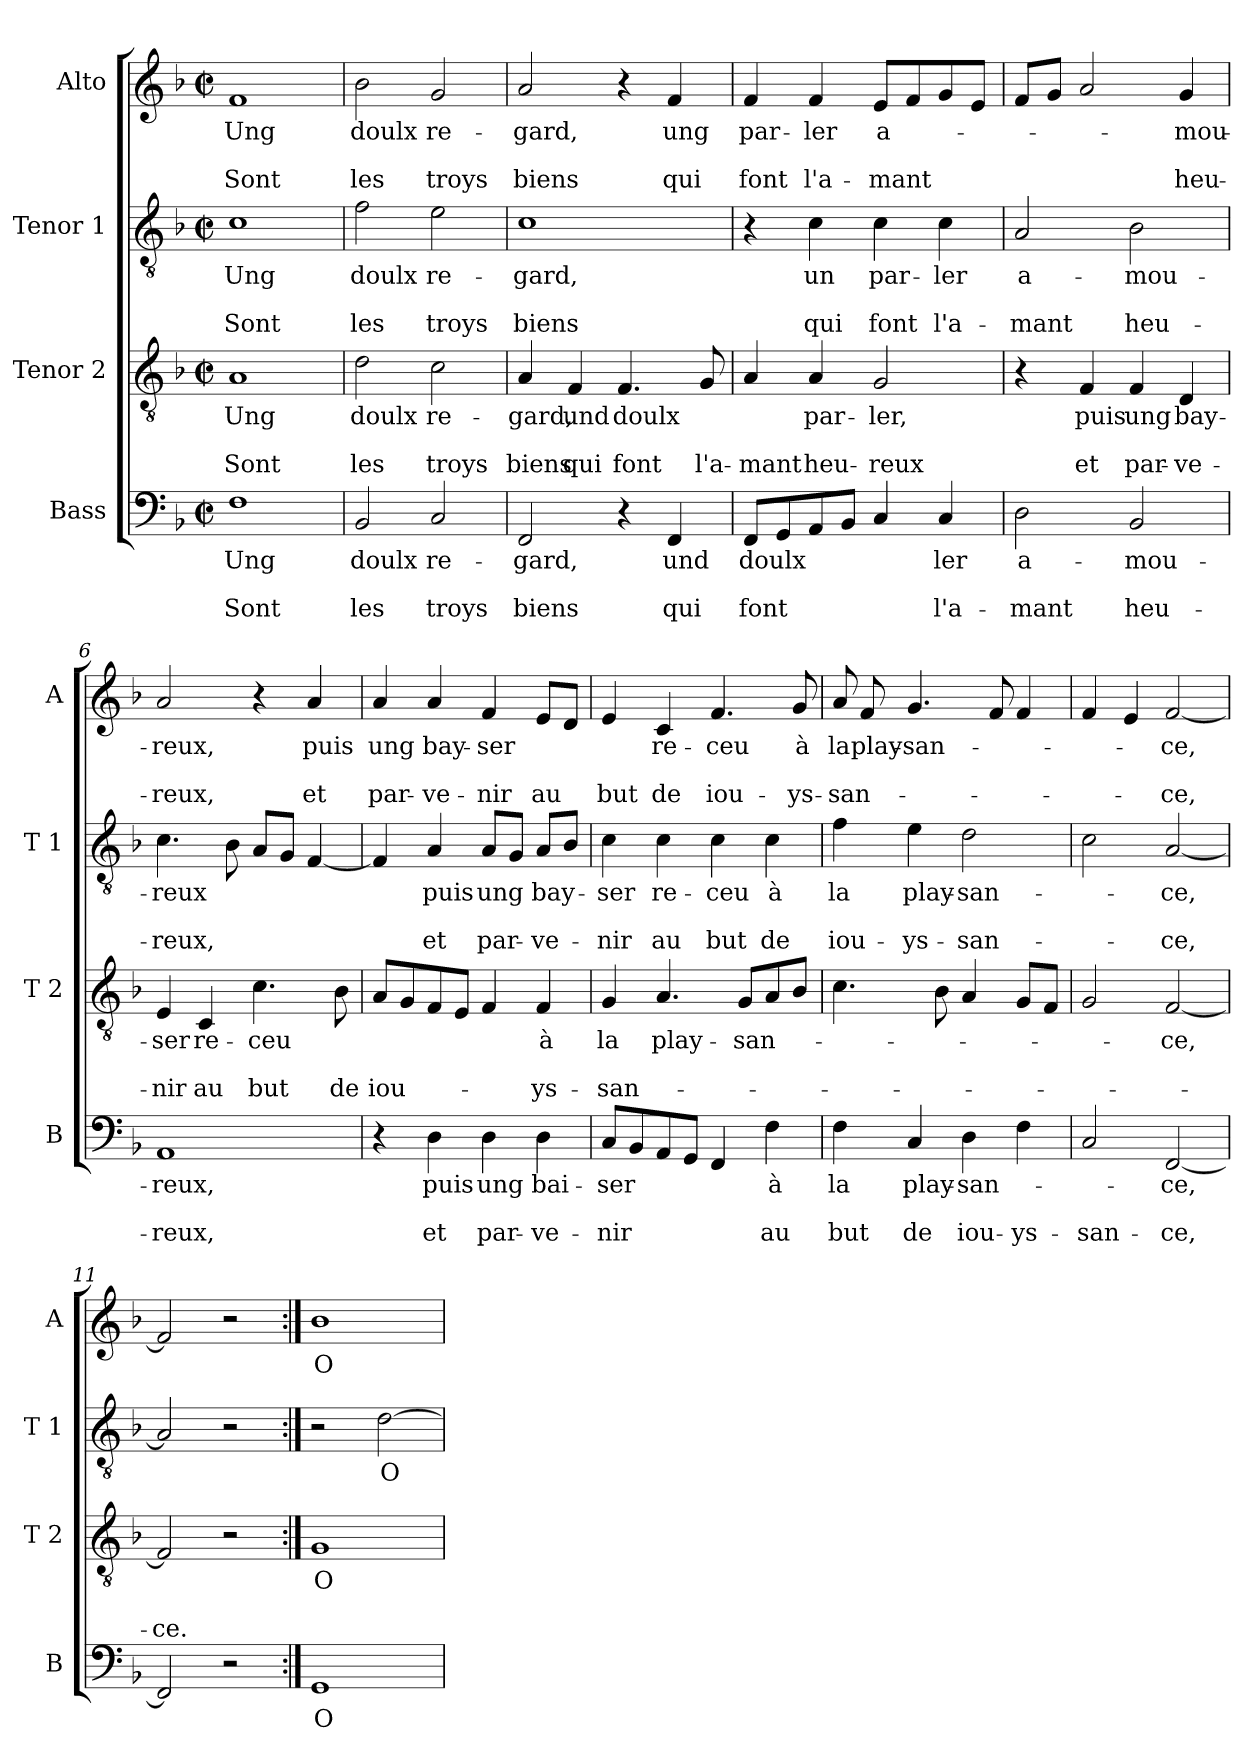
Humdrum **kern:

**kern	**text	**text	**text	**kern	**text	**text	**text	**kern	**text	**text	**text	**kern	**text	**text	**text
*part4	*part4	*part4	*part4	*part3	*part3	*part3	*part3	*part2	*part2	*part2	*part2	*part1	*part1	*part1	*part1
*staff4	*staff4	*staff4	*staff4	*staff3	*staff3	*staff3	*staff3	*staff2	*staff2	*staff2	*staff2	*staff1	*staff1	*staff1	*staff1
*I"Bass	*	*	*	*I"Tenor 2	*	*	*	*I"Tenor 1	*	*	*	*I"Alto	*	*	*
*I'B	*	*	*	*I'T 2	*	*	*	*I'T 1	*	*	*	*I'A	*	*	*
*clefF4	*	*	*	*clefGv2	*	*	*	*clefGv2	*	*	*	*clefG2	*	*	*
*k[b-]	*	*	*	*k[b-]	*	*	*	*k[b-]	*	*	*	*k[b-]	*	*	*
*F:	*	*	*	*F:	*	*	*	*F:	*	*	*	*F:	*	*	*
*M2/2	*	*	*	*M2/2	*	*	*	*M2/2	*	*	*	*M2/2	*	*	*
*met(c|)	*	*	*	*met(c|)	*	*	*	*met(c|)	*	*	*	*met(c|)	*	*	*
=1	=1	=1	=1	=1	=1	=1	=1	=1	=1	=1	=1	=1	=1	=1	=1
!	!LO:LY:b	!	!LO:LY:b	!	!LO:LY:b	!	!LO:LY:b	!	!LO:LY:b	!	!LO:LY:b	!	!LO:LY:b	!	!LO:LY:b
1F	Ung	.	Sont	1A	Ung	.	Sont	1c	Ung	.	Sont	1f	Ung	.	Sont
=2	=2	=2	=2	=2	=2	=2	=2	=2	=2	=2	=2	=2	=2	=2	=2
!	!LO:LY:b	!	!LO:LY:b	!	!LO:LY:b	!	!LO:LY:b	!	!LO:LY:b	!	!LO:LY:b	!	!LO:LY:b	!	!LO:LY:b
2BB-/	doulx	.	les	2d\	doulx	.	les	2f\	doulx	.	les	2b-\	doulx	.	les
!	!LO:LY:b	!	!LO:LY:b	!	!LO:LY:b	!	!LO:LY:b	!	!LO:LY:b	!	!LO:LY:b	!	!LO:LY:b	!	!LO:LY:b
2C/	re-	.	troys	2c\	re-	.	troys	2e\	re-	.	troys	2g/	re-	.	troys
=3	=3	=3	=3	=3	=3	=3	=3	=3	=3	=3	=3	=3	=3	=3	=3
!	!LO:LY:b	!	!LO:LY:b	!	!LO:LY:b	!	!LO:LY:b	!	!LO:LY:b	!	!LO:LY:b	!	!LO:LY:b	!	!LO:LY:b
2FF/	-gard,	.	biens	4A/	-gard,	.	biens	1c	-gard,	.	biens	2a/	-gard,	.	biens
!	!	!	!	!	!LO:LY:b	!	!LO:LY:b	!	!	!	!	!	!	!	!
.	.	.	.	4F/	und	.	qui	.	.	.	.	.	.	.	.
!	!	!	!	!	!LO:LY:b	!	!LO:LY:b	!	!	!	!	!	!	!	!
4r	.	.	.	4.F/	doulx	.	font	.	.	.	.	4r	.	.	.
!	!LO:LY:b	!	!LO:LY:b	!	!	!	!	!	!	!	!	!	!LO:LY:b	!	!LO:LY:b
4FF/	und	.	qui	.	.	.	.	.	.	.	.	4f/	ung	.	qui
!	!	!	!	!	!	!	!LO:LY:b	!	!	!	!	!	!	!	!
.	.	.	.	8G/	.	.	l'a-	.	.	.	.	.	.	.	.
=4	=4	=4	=4	=4	=4	=4	=4	=4	=4	=4	=4	=4	=4	=4	=4
!	!LO:LY:b	!	!LO:LY:b	!	!	!	!LO:LY:b	!	!	!	!	!	!LO:LY:b	!	!LO:LY:b
8FF/L	doulx	.	font	4A/	.	.	-mant	4r	.	.	.	4f/	par-	.	font
8GG/	.	.	.	.	.	.	.	.	.	.	.	.	.	.	.
!	!	!	!	!	!LO:LY:b	!	!LO:LY:b	!	!LO:LY:b	!	!LO:LY:b	!	!LO:LY:b	!	!LO:LY:b
8AA/	.	.	.	4A/	par-	.	heu-	4c\	un	.	qui	4f/	-ler	.	l'a-
8BB-/J	.	.	.	.	.	.	.	.	.	.	.	.	.	.	.
!	!	!	!	!	!LO:LY:b	!	!LO:LY:b	!	!LO:LY:b	!	!LO:LY:b	!	!LO:LY:b	!	!LO:LY:b
4C/	.	.	.	2G/	-ler,	.	-reux	4c\	par-	.	font	8e/L	a-	.	-mant
.	.	.	.	.	.	.	.	.	.	.	.	8f/	.	.	.
!	!LO:LY:b	!	!LO:LY:b	!	!	!	!	!	!LO:LY:b	!	!LO:LY:b	!	!	!	!
4C/	-ler	.	l'a-	.	.	.	.	4c\	-ler	.	l'a-	8g/	.	.	.
.	.	.	.	.	.	.	.	.	.	.	.	8e/J	.	.	.
=5	=5	=5	=5	=5	=5	=5	=5	=5	=5	=5	=5	=5	=5	=5	=5
!	!LO:LY:b	!	!LO:LY:b	!	!	!	!	!	!LO:LY:b	!	!LO:LY:b	!	!	!	!
2D\	a-	.	-mant	4r	.	.	.	2A/	a-	.	-mant	8f/L	.	.	.
.	.	.	.	.	.	.	.	.	.	.	.	8g/J	.	.	.
!	!	!	!	!	!LO:LY:b	!	!LO:LY:b	!	!	!	!	!	!	!	!
.	.	.	.	4F/	puis	.	et	.	.	.	.	2a/	.	.	.
!	!LO:LY:b	!	!LO:LY:b	!	!LO:LY:b	!	!LO:LY:b	!	!LO:LY:b	!	!LO:LY:b	!	!	!	!
2BB-/	-mou-	.	heu-	4F/	ung	.	par-	2B-\	-mou-	.	heu-	.	.	.	.
!	!	!	!	!	!LO:LY:b	!	!LO:LY:b	!	!	!	!	!	!LO:LY:b	!	!LO:LY:b
.	.	.	.	4D/	bay-	.	-ve-	.	.	.	.	4g/	-mou-	.	heu-
!!LO:LB:g=z
=6	=6	=6	=6	=6	=6	=6	=6	=6	=6	=6	=6	=6	=6	=6	=6
!	!LO:LY:b	!	!LO:LY:b	!	!LO:LY:b	!	!LO:LY:b	!	!LO:LY:b	!	!LO:LY:b	!	!LO:LY:b	!	!LO:LY:b
1AA	-reux,	.	-reux,	4E/	-ser	.	-nir	4.c\	-reux	.	-reux,	2a/	-reux,	.	-reux,
!	!	!	!	!	!LO:LY:b	!	!LO:LY:b	!	!	!	!	!	!	!	!
.	.	.	.	4C/	re-	.	au	.	.	.	.	.	.	.	.
.	.	.	.	.	.	.	.	8B-\	.	.	.	.	.	.	.
!	!	!	!	!	!LO:LY:b	!	!LO:LY:b	!	!	!	!	!	!	!	!
.	.	.	.	4.c\	-ceu	.	but	8A/L	.	.	.	4r	.	.	.
.	.	.	.	.	.	.	.	8G/J	.	.	.	.	.	.	.
!	!	!	!	!	!	!	!	!	!	!	!	!	!LO:LY:b	!	!LO:LY:b
.	.	.	.	.	.	.	.	[4F/	.	.	.	4a/	puis	.	et
!	!	!	!	!	!	!	!LO:LY:b	!	!	!	!	!	!	!	!
.	.	.	.	8B-\	.	.	de	.	.	.	.	.	.	.	.
=7	=7	=7	=7	=7	=7	=7	=7	=7	=7	=7	=7	=7	=7	=7	=7
!	!	!	!	!	!	!	!LO:LY:b	!	!	!	!	!	!LO:LY:b	!	!LO:LY:b
4r	.	.	.	8A/L	.	.	iou-	4F/]	.	.	.	4a/	ung	.	par-
.	.	.	.	8G/	.	.	.	.	.	.	.	.	.	.	.
!	!LO:LY:b	!	!LO:LY:b	!	!	!	!	!	!LO:LY:b	!	!LO:LY:b	!	!LO:LY:b	!	!LO:LY:b
4D\	puis	.	et	8F/	.	.	.	4A/	puis	.	et	4a/	bay-	.	-ve-
.	.	.	.	8E/J	.	.	.	.	.	.	.	.	.	.	.
!	!LO:LY:b	!	!LO:LY:b	!	!	!	!	!	!LO:LY:b	!	!LO:LY:b	!	!LO:LY:b	!	!LO:LY:b
4D\	ung	.	par-	4F/	.	.	.	8A/L	ung	.	par-	4f/	-ser	.	-nir
.	.	.	.	.	.	.	.	8G/J	.	.	.	.	.	.	.
!	!LO:LY:b	!	!LO:LY:b	!	!LO:LY:b	!	!LO:LY:b	!	!LO:LY:b	!	!LO:LY:b	!	!	!	!LO:LY:b
4D\	bai-	.	-ve-	4F/	à	.	-ys-	8A/L	bay-	.	-ve-	8e/L	.	.	au
.	.	.	.	.	.	.	.	8B-/J	.	.	.	8d/J	.	.	.
=8	=8	=8	=8	=8	=8	=8	=8	=8	=8	=8	=8	=8	=8	=8	=8
!	!LO:LY:b	!	!LO:LY:b	!	!LO:LY:b	!	!LO:LY:b	!	!LO:LY:b	!	!LO:LY:b	!	!	!	!LO:LY:b
8C/L	-ser	.	-nir	4G/	la	.	-san-	4c\	-ser	.	-nir	4e/	.	.	but
8BB-/	.	.	.	.	.	.	.	.	.	.	.	.	.	.	.
!	!	!	!	!	!LO:LY:b	!	!	!	!LO:LY:b	!	!LO:LY:b	!	!LO:LY:b	!	!LO:LY:b
8AA/	.	.	.	4.A/	play-	.	.	4c\	re-	.	au	4c/	re-	.	de
8GG/J	.	.	.	.	.	.	.	.	.	.	.	.	.	.	.
!	!	!	!	!	!	!	!	!	!LO:LY:b	!	!LO:LY:b	!	!LO:LY:b	!	!LO:LY:b
4FF/	.	.	.	.	.	.	.	4c\	-ceu	.	but	4.f/	-ceu	.	iou-
!	!	!	!	!	!LO:LY:b	!	!	!	!	!	!	!	!	!	!
.	.	.	.	8G/L	-san-	.	.	.	.	.	.	.	.	.	.
!	!LO:LY:b	!	!LO:LY:b	!	!	!	!	!	!LO:LY:b	!	!LO:LY:b	!	!	!	!
4F\	à	.	au	8A/	.	.	.	4c\	à	.	de	.	.	.	.
!	!	!	!	!	!	!	!	!	!	!	!	!	!LO:LY:b	!	!LO:LY:b
.	.	.	.	8B-/J	.	.	.	.	.	.	.	8g/	à	.	-ys-
=9	=9	=9	=9	=9	=9	=9	=9	=9	=9	=9	=9	=9	=9	=9	=9
!	!LO:LY:b	!	!LO:LY:b	!	!	!	!	!	!LO:LY:b	!	!LO:LY:b	!	!LO:LY:b	!	!LO:LY:b
4F\	la	.	but	4.c\	.	.	.	4f\	la	.	iou-	8a/	la	.	-san-
!	!	!	!	!	!	!	!	!	!	!	!	!	!LO:LY:b	!	!
.	.	.	.	.	.	.	.	.	.	.	.	8f/	play-	.	.
!	!LO:LY:b	!	!LO:LY:b	!	!	!	!	!	!LO:LY:b	!	!LO:LY:b	!	!LO:LY:b	!	!
4C/	play-	.	de	.	.	.	.	4e\	play-	.	-ys-	4.g/	-san-	.	.
.	.	.	.	8B-\	.	.	.	.	.	.	.	.	.	.	.
!	!LO:LY:b	!	!LO:LY:b	!	!	!	!	!	!LO:LY:b	!	!LO:LY:b	!	!	!	!
4D\	-san-	.	iou-	4A/	.	.	.	2d\	-san-	.	-san-	.	.	.	.
.	.	.	.	.	.	.	.	.	.	.	.	8f/	.	.	.
!	!	!	!LO:LY:b	!	!	!	!	!	!	!	!	!	!	!	!
4F\	.	.	-ys-	8G/L	.	.	.	.	.	.	.	4f/	.	.	.
.	.	.	.	8F/J	.	.	.	.	.	.	.	.	.	.	.
=10	=10	=10	=10	=10	=10	=10	=10	=10	=10	=10	=10	=10	=10	=10	=10
!	!	!	!LO:LY:b	!	!	!	!	!	!	!	!	!	!	!	!
2C/	.	.	-san-	2G/	.	.	.	2c\	.	.	.	4f/	.	.	.
.	.	.	.	.	.	.	.	.	.	.	.	4e/	.	.	.
!	!LO:LY:b	!	!LO:LY:b	!	!LO:LY:b	!	!	!	!LO:LY:b	!	!LO:LY:b	!	!LO:LY:b	!	!LO:LY:b
[2FF/	-ce,	.	-ce,	[2F/	-ce,	.	.	[2A/	-ce,	.	-ce,	[2f/	-ce,	.	-ce,
=11	=11	=11	=11	=11	=11	=11	=11	=11	=11	=11	=11	=11	=11	=11	=11
!	!	!	!	!	!	!	!LO:LY:b	!	!	!	!	!	!	!	!
2FF/]	.	.	.	2F/]	.	.	-ce.	2A/]	.	.	.	2f/]	.	.	.
2r	.	.	.	2r	.	.	.	2r	.	.	.	2r	.	.	.
!!LO:PB:g=z
=12:|!	=12:|!	=12:|!	=12:|!	=12:|!	=12:|!	=12:|!	=12:|!	=12:|!	=12:|!	=12:|!	=12:|!	=12:|!	=12:|!	=12:|!	=12:|!
!	!LO:LY:b	!	!	!	!LO:LY:b	!	!	!	!	!	!	!	!LO:LY:b	!	!
1GG	O	.	.	1G	O	.	.	2r	.	.	.	1b-	O	.	.
!	!	!	!	!	!	!	!	!	!LO:LY:b	!	!	!	!	!	!
.	.	.	.	.	.	.	.	[2d\	O	.	.	.	.	.	.
=	=	=	=	=	=	=	=	=	=	=	=	=	=	=	=
*-	*-	*-	*-	*-	*-	*-	*-	*-	*-	*-	*-	*-	*-	*-	*-
